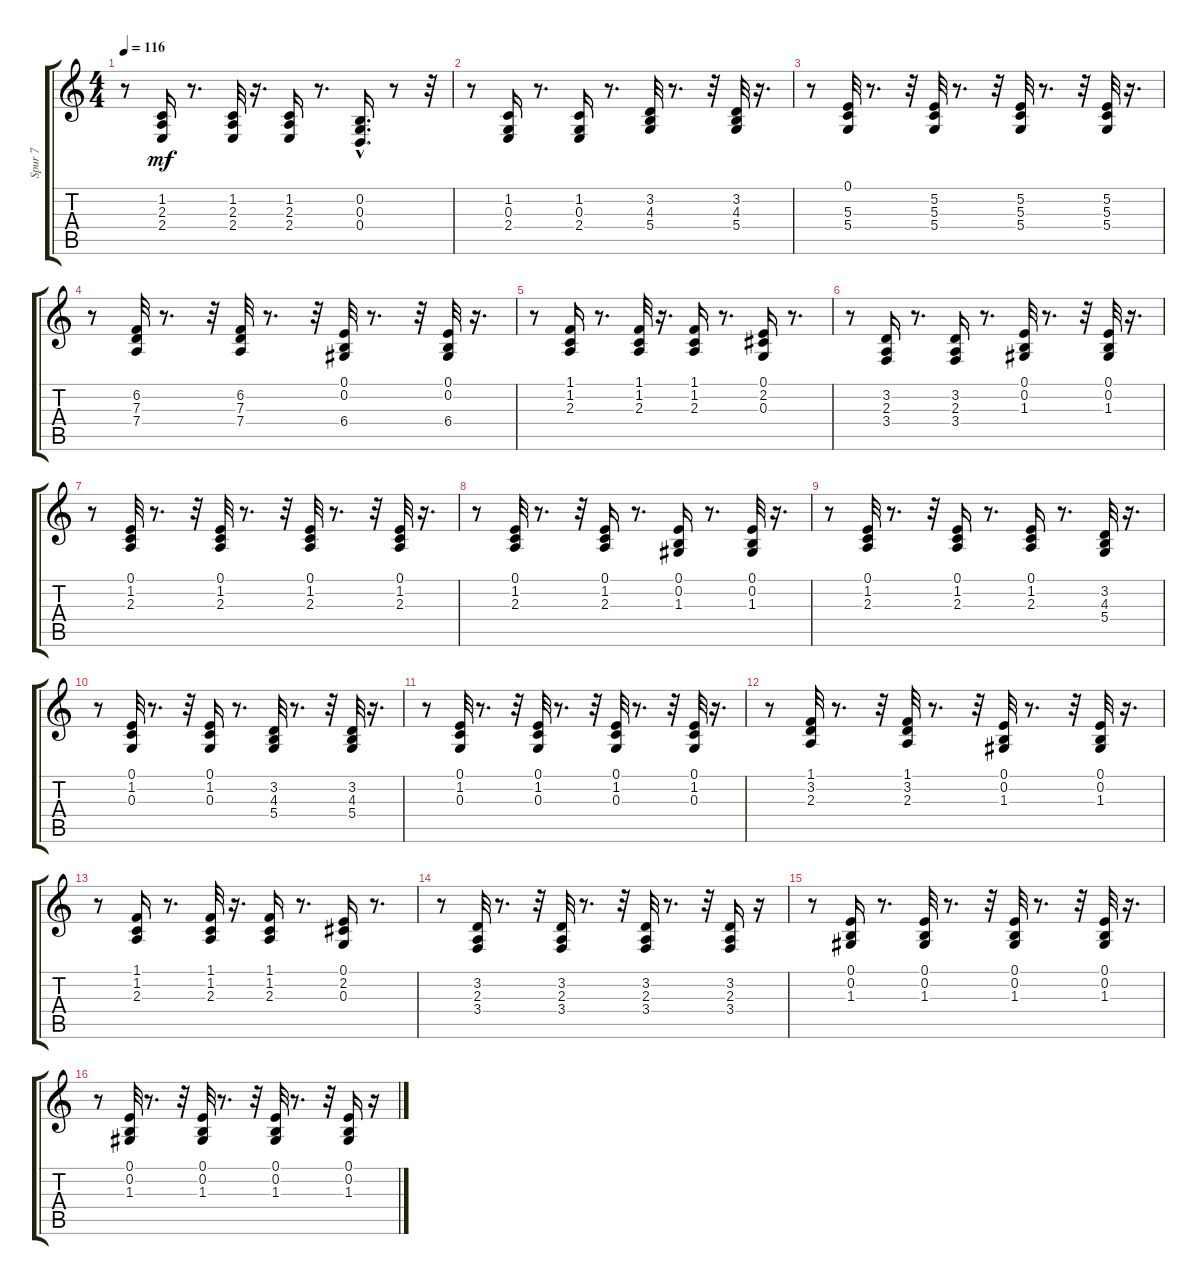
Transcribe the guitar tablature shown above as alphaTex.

\track ("Spur 7" "Spur 7") {instrument synthbrass1}
\staff {score tabs}
\tuning (E4 B3 G3 D3 A2 E2) {hide}
\ts (4 4)
\tempo 116
\clef g2
\ks c
r.8{dy mf} (1.2 2.3 2.4).16 r.8{d} (1.2 2.3 2.4).32 r.16{d} (1.2 2.3 2.4).16 r.8{d} (0.2{hac} 0.3{hac} 0.4).16{d} r.8 r.32 |
r.8 (1.2 0.3 2.4).16 r.8{d} (1.2 0.3 2.4).16 r.8{d} (3.2 4.3 5.4).32 r.8{d} r.32 (3.2 4.3 5.4).32 r.16{d} |
r.8 (0.1 5.3 5.4).32 r.8{d} r.32 (5.2 5.3 5.4).32 r.8{d} r.32 (5.2 5.3 5.4).32 r.8{d} r.32 (5.2 5.3 5.4).32 r.16{d} |
r.8 (6.2 7.3 7.4).32 r.8{d} r.32 (6.2 7.3 7.4).32 r.8{d} r.32 (0.1 0.2 6.4).32 r.8{d} r.32 (0.1 0.2 6.4).32 r.16{d} |
r.8 (1.1 1.2 2.3).16 r.8{d} (1.1 1.2 2.3).32 r.16{d} (1.1 1.2 2.3).16 r.8{d} (0.1 2.2 0.3).16 r.8{d} |
r.8 (3.2 2.3 3.4).16 r.8{d} (3.2 2.3 3.4).16 r.8{d} (0.1 0.2 1.3).32 r.8{d} r.32 (0.1 0.2 1.3).32 r.16{d} |
r.8 (0.1 1.2 2.3).32 r.8{d} r.32 (0.1 1.2 2.3).32 r.8{d} r.32 (0.1 1.2 2.3).32 r.8{d} r.32 (0.1 1.2 2.3).32 r.16{d} |
r.8 (0.1 1.2 2.3).32 r.8{d} r.32 (0.1 1.2 2.3).16 r.8{d} (0.1 0.2 1.3).16 r.8{d} (0.1 0.2 1.3).32 r.16{d} |
r.8 (0.1 1.2 2.3).32 r.8{d} r.32 (0.1 1.2 2.3).16 r.8{d} (0.1 1.2 2.3).16 r.8{d} (3.2 4.3 5.4).32 r.16{d} |
r.8 (0.1 1.2 0.3).32 r.8{d} r.32 (0.1 1.2 0.3).16 r.8{d} (3.2 4.3 5.4).32 r.8{d} r.32 (3.2 4.3 5.4).32 r.16{d} |
r.8 (0.1 1.2 0.3).32 r.8{d} r.32 (0.1 1.2 0.3).32 r.8{d} r.32 (0.1 1.2 0.3).32 r.8{d} r.32 (0.1 1.2 0.3).32 r.16{d} |
r.8 (1.1 3.2 2.3).32 r.8{d} r.32 (1.1 3.2 2.3).32 r.8{d} r.32 (0.1 0.2 1.3).32 r.8{d} r.32 (0.1 0.2 1.3).32 r.16{d} |
r.8 (1.1 1.2 2.3).16 r.8{d} (1.1 1.2 2.3).32 r.16{d} (1.1 1.2 2.3).16 r.8{d} (0.1 2.2 0.3).16 r.8{d} |
r.8 (3.2 2.3 3.4).32 r.8{d} r.32 (3.2 2.3 3.4).32 r.8{d} r.32 (3.2 2.3 3.4).32 r.8{d} r.32 (3.2 2.3 3.4).16 r.16 |
r.8 (0.1 0.2 1.3).16 r.8{d} (0.1 0.2 1.3).32 r.8{d} r.32 (0.1 0.2 1.3).32 r.8{d} r.32 (0.1 0.2 1.3).32 r.16{d} |
r.8 (0.1 0.2 1.3).32 r.8{d} r.32 (0.1 0.2 1.3).32 r.8{d} r.32 (0.1 0.2 1.3).32 r.8{d} r.32 (0.1 0.2 1.3).16 r.16
